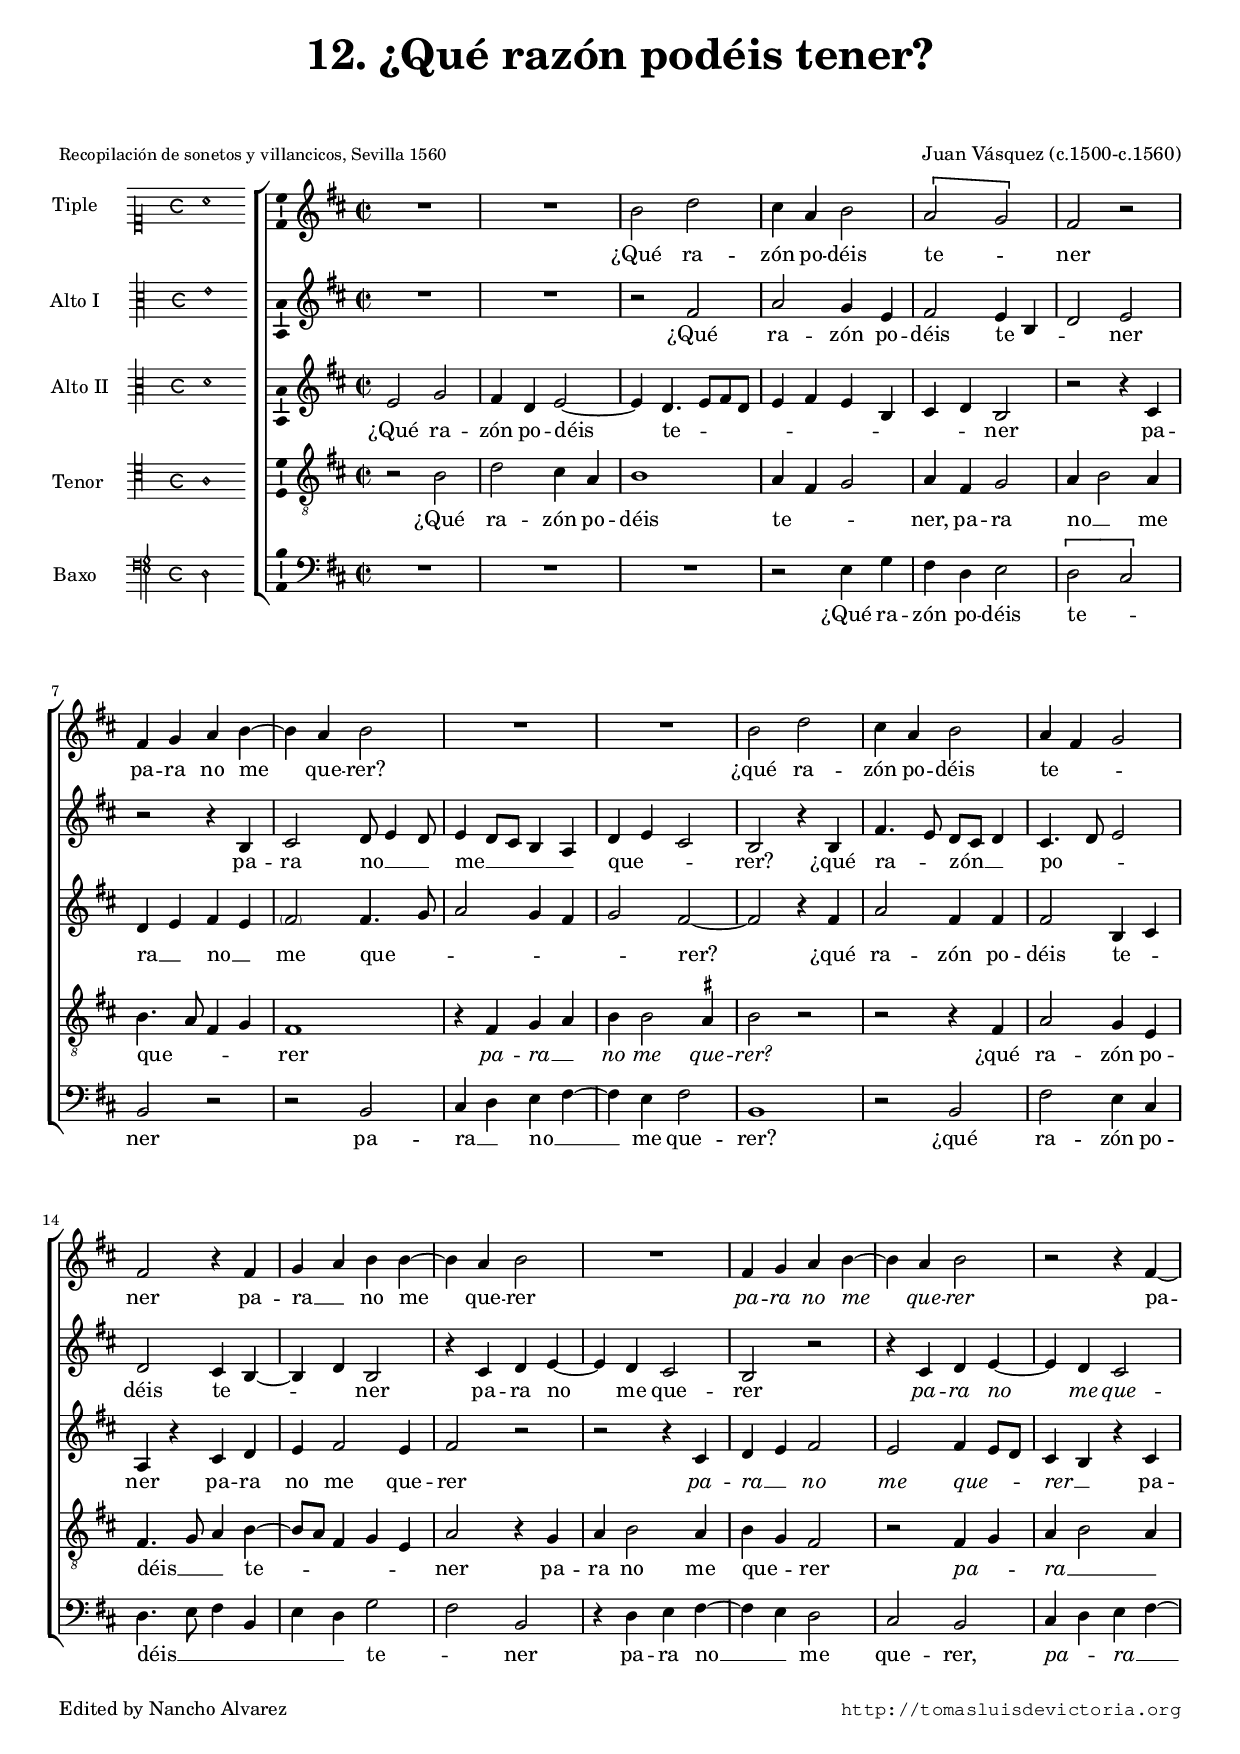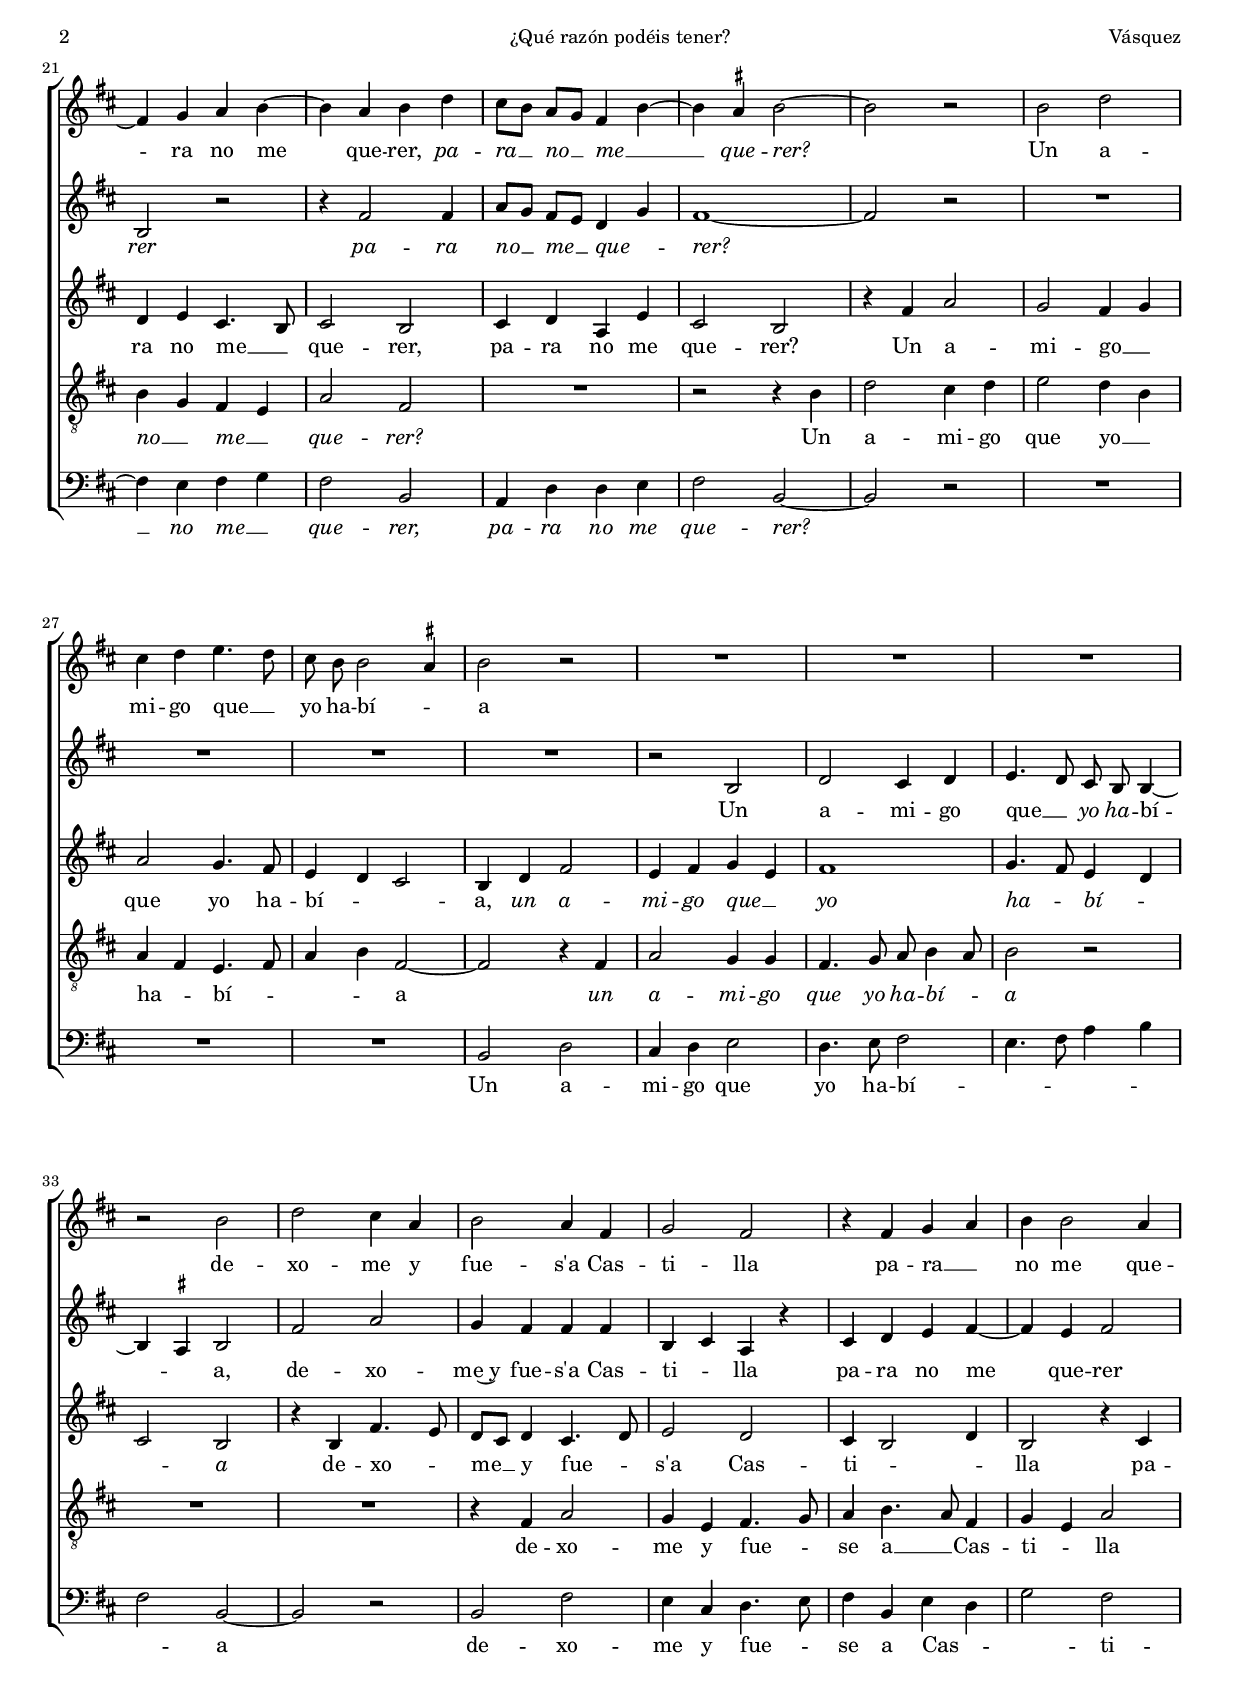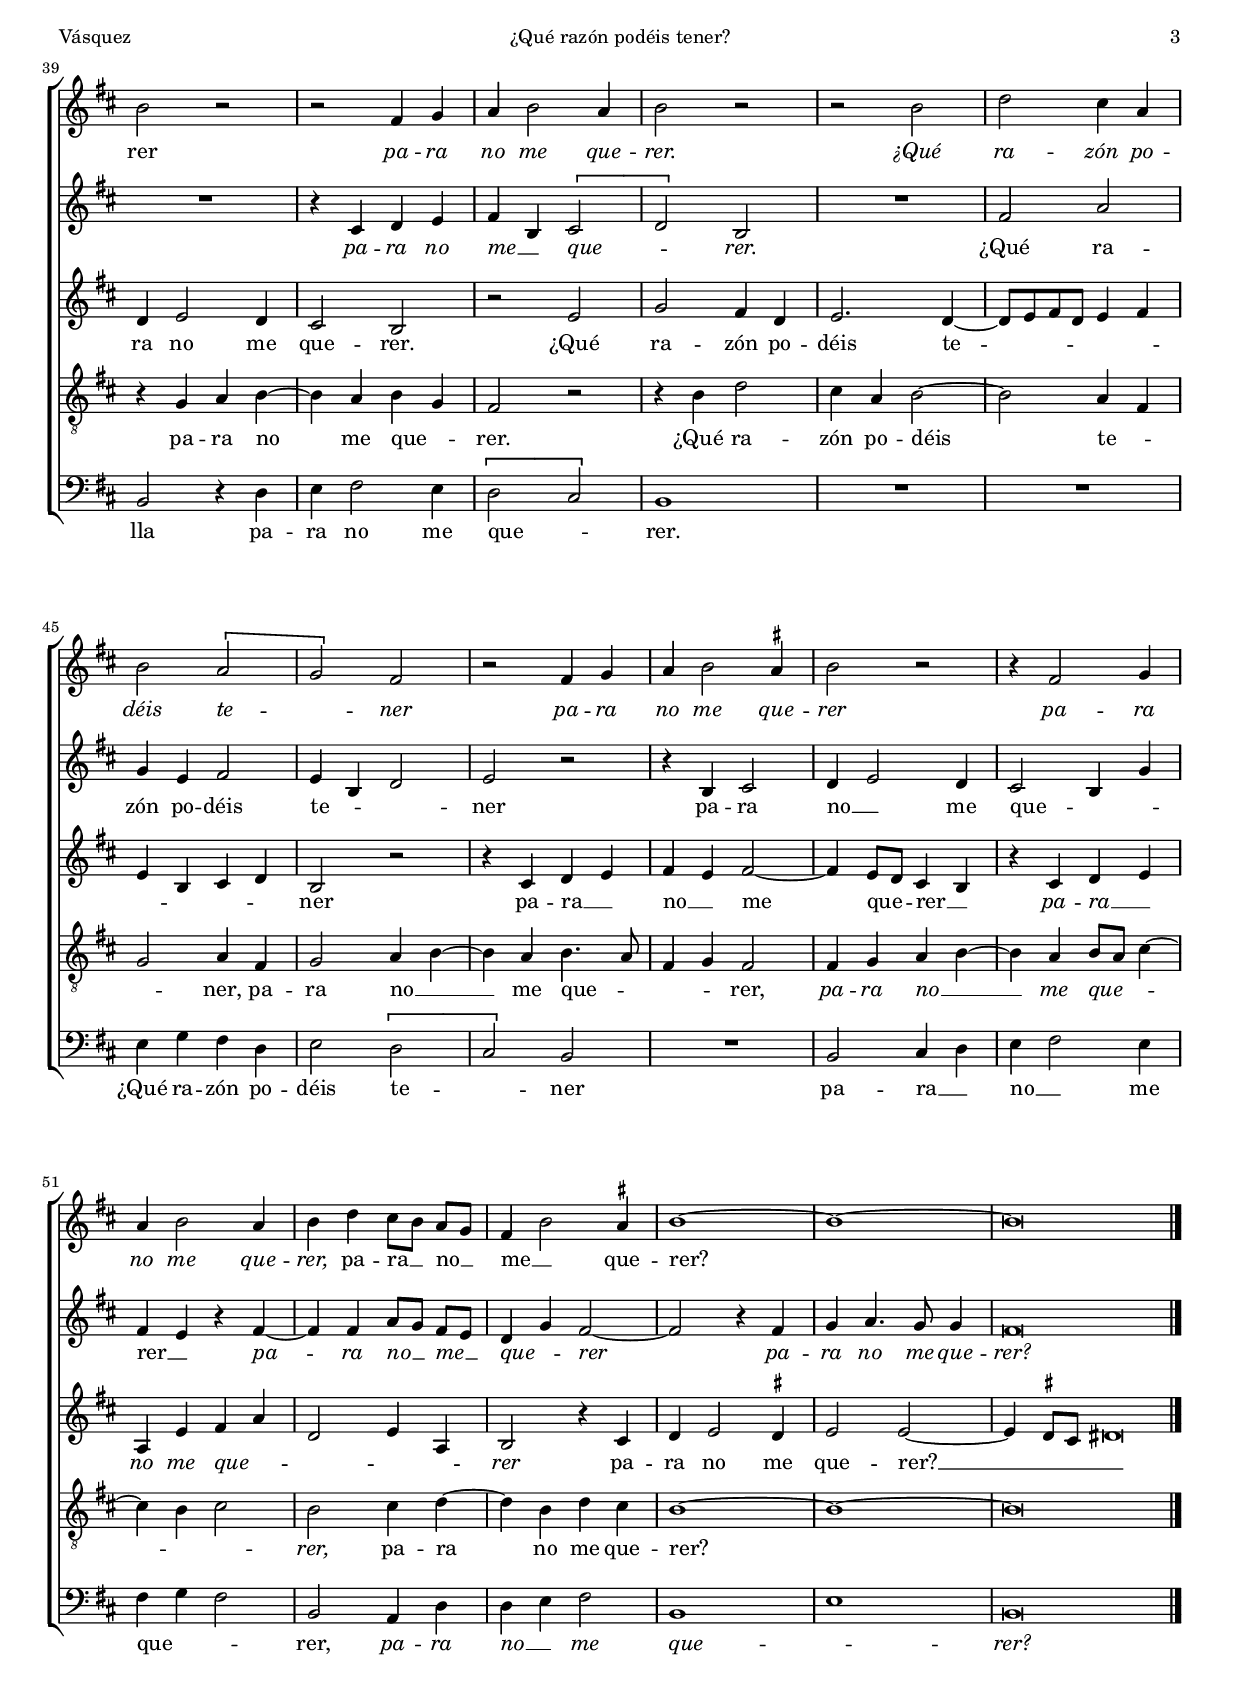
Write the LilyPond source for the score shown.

\version "2.18.0"

#(set-default-paper-size "a4")
#(set-global-staff-size 16.6)
#(ly:set-option 'point-and-click #f)
%mobile -s14.3 -i3.1

italicas=\override LyricText.font-shape = #'italic
rectas=\override LyricText.font-shape = #'upright
ss=\once \set suggestAccidentals = ##t
incipitwidth = 20
mtempo={\tempo 4 = 100}
mtempob={\tempo 4 = 50}

htitle="¿Qué razón podéis tener?"
hcomposer="Vásquez"

\header {
	title=\markup{\fontsize #3 "12. ¿Qué razón podéis tener?"}
	%subtitle=\markup{""}
	subsubtitle=\markup{\null \vspace #2 }
        composer = \markup{"Juan Vásquez (c.1500-c.1560)"}
        pdfauthor=\composer
        %opus="(-)"
	poet=\markup{\smaller "Recopilación de sonetos y villancicos, Sevilla 1560"} 
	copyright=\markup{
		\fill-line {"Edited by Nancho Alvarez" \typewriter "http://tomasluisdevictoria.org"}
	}
%	tagline=""
}

global={\key c \major \time 2/2
        \skip 1*56 \bar "|."
}


cantus=\relative c''{
	R1*2
	a2 c
	b4 g a2
	\[g2 f\]
	e2 r
	e4 f g a ~
	a g a2 % \ss ?
	R1*2
	a2 c
	b4 g a2
	g4 e f2
	e2 r4 e
	f4 g a a ~
	a g a2
	R1
	e4 f g a ~
	a g a2
	r2 r4 e ~
	e f g a ~
	a g a c
	b8[ a] g[ f] e4 a ~
	a \ss gis a2 ~
	a r
	a c
	b4 c d4. c8
	b8 \noBeam a a2 \ss gis4
	a2 r
	R1*3
	r2 a
	c2 b4 g
	a2 g4 e
	f2 e
	r4 e f g
	a a2 g4
	a2 r
	r2 e4 f 
	g a2 g4 % \ss ?
	a2 r
	r a
	c b4 g
	a2 \[g
	f\] e
	r2 e4 f
	g a2 \ss gis4
	a2 r
	r4 e2 f4
	g a2 g4
	a4 c b8[ a] g[ f]
	e4 a2 \ss gis4
	a1 ~
	a ~
	a\breve*1/2
}

altus=\relative c'{
	R1*2
	r2 e
	g2 f4 d
	e2 d4 a
	c2 d
	r2 r4 a
	b2 c8 d4 c8
	d4 c8 b a4 g
	c d b2
	a r4 a
	e'4. d8 c b c4
	b4. c8 d2
	c2 b4 a ~
	a c a2
	r4 b c d ~
	d c b2
	a2 r
	r4 b c d ~
	d c b2
	a2 r
	r4 e'2 e4
	g8[ f] e[ d] c4 f
	e1 ~
	e2 r
	R1*4
	r2 a,
	c2 b4 c
	d4. c8 b \noBeam a a4 ~
	a \ss gis4 a2
	e'2 g
	f4 e e e
	a,4 b g r
	b4 c d e ~
	e d e2
	R1
	r4 b c d
	e a, \[b2
	c\] a
	R1
	e'2 g
	f4 d e2
	d4 a c2
	d r
	r4 a b2
	c4 d2 c4
	b2 a4 f'
	e d r e ~
	e e g8[ f] e[ d]
	c4 f e2 ~
	e r4 e
	f4 g4. f8 f4
	e\breve*1/2
}

altusdos=\relative c'{
	 d2 f
	 e4 c d2 ~
	 d4 c4. d8 e c
	 d4 e d a
	 b c a2
	 r2 r4 b
	 c d e d
	 \parenthesize e2 e4. f8 % falta en el original
	 g2 f4 e
	 f2 e ~
	 e r4 e
	 g2 e4 e
	 e2 a,4 b
	 g4 r b c
	 d e2 d4
	 e2 r
	 r r4 b
	 c d e2
	 d e4 d8 c
	 b4 a r4 b
	 c d b4. a8
	 b2 a
	 b4 c g d'
	 b2 a
	 r4 e' g2
	 f e4 f
	 g2 f4. e8
	 d4 c b2
	 a4 c e2
	 d4 e f d
	 e1
	 f4. e8 d4 c
	 b2 a
	 r4 a e'4. d8
	 c b c4 b4. c8
	 d2 c
	 b4 a2 c4
	 a2 r4 b
	 c4 d2 c4
	 b2 a
	 r2 d
	 f e4 c
	 d2. c4 ~
	 c8 d e c d4 e
	 d a b c
	 a2 r
	 r4 b c d
	 e4 d e2 ~
	 e4 d8 c b4 a
	 r4 b c d
	 g, d' e g
	 c,2 d4 g,
	 a2 r4 b
	 c d2 \ss cis4
	 d2 d ~
	 d4 \ss cis8 b \mtempob cis!\breve*1/4
}

tenor=\relative c'{
	r2 a
	c b4 g
	a1
	g4 e f2
	g4 e f2
	g4 a2 g4
	a4. g8 e4 f
	e1
	r4 e f g
	a a2 \ss gis4
	a2 r
	r2 r4 e
	g2 f4 d
	e4. f8 g4 a ~
	a8 g e4 f d
	g2 r4 f
	g a2 g4
	a4 f e2
	r e4 f
	g a2 g4
	a4 f e d
	g2 e
	R1
	r2 r4 a
	c2 b4 c
	d2 c4 a
	g e d4. e8
	g4 a e2 ~
	e r4 e
	g2 f4 f
	e4. f8 g a4 g8
	a2 r
	R1*2
	r4 e g2
	f4 d e4. f8
	g4 a4. g8 e4
	f4 d g2
	r4 f g a ~
	a4 g a f
	e2 r
	r4 a c2
	b4 g a2 ~
	a g4 e
	f2 g4 e
	f2 g4 a ~
	a g a4. g8
	e4 f e2
	e4 f g a ~
	a g a8 g b4 ~ % sic ?
	b4 a b2
	a2 b4 c ~
	c4 a c b
	a1 ~
	a ~
	a\breve*1/2
}

bassus=\relative c{
	R1*3
	r2 d4 f
	e c d2
	\[c2 b\]
	a2 r
	r a
	b4 c d e ~
	e d e2
	a,1
	r2 a
	e'2 d4 b
	c4. d8 e4 a,
	d c f2
	e a,
	r4 c d4 e ~
	e d c2
	b2 a
	b4 c d e ~
	e d e f
	e2 a,
	g4 c c d
	e2 a, ~
	a r
	R1*3
	a2 c
	b4 c d2
	c4. d8 e2
	d4. e8 g4 a
	e2 a, ~
	a r
	a e'
	d4 b c4. d8
	e4 a, d c
	f2 e
	a, r4 c
	d4 e2 d4
	\[c2 b\]
	a1
	R1*2
	d4 f e c
	d2 \[c 
	b\] a
	R1
	a2 b4 c
	d4 e2 d4
	e4 f e2
	a, g4 c
	c4 d e2
	a,1
	d
	a\breve*1/2
}

textocantus=\lyricmode{
¿Qué ra -- zón po -- déis te -- _ ner
pa -- ra no me que -- rer?
¿qué ra -- zón po -- déis te -- _ _ ner
pa -- ra __ _ no me que -- rer 
\italicas
pa -- ra no me que -- rer
\rectas
pa -- ra no me que -- rer,
\italicas
pa -- ra __ _ no __ _ me __ _ que -- rer?
\rectas
Un a -- mi -- go que __ _ yo ha -- bí -- _ a
de -- xo -- me y fue -- s'a Cas -- ti -- lla % fuese a
pa -- ra __ _ no me que -- rer
\italicas
pa -- ra no me que -- rer.
¿Qué ra -- zón po -- déis te -- _ ner
pa -- ra no me que -- rer
\italicas
pa -- ra no me que -- rer,
\rectas
pa -- ra __ _ no __ _ me __ _ que -- rer?
}

textoaltus=\lyricmode{
¿Qué ra -- zón po -- déis te -- _ _ ner
pa -- ra no __ _ _ me __ _ _ _ _ que -- _ _ rer?
¿qué ra -- _ zón __ _ _ po -- _ _ déis te -- _ _ ner
pa -- ra no me que -- rer
\italicas
pa -- ra no me que -- rer
pa -- ra no __ _ me __ _ que -- _ rer?
\rectas
Un a -- mi -- go que __ _ \italicas yo ha -- \rectas bí -- _ a, % yo ha -- _
de -- xo -- me~y fue -- s'a Cas -- ti -- _ lla
pa -- ra no me que -- rer
\italicas
pa -- ra no me __ _ que -- _ rer.
\rectas
¿Qué ra -- zón po -- déis te -- _ _ ner
pa -- ra no __ _ me que -- _ _ rer __ _
\italicas
pa -- ra no __ _ me __ _ que -- _ rer
pa -- ra no me que -- rer?
}

textoaltusdos=\lyricmode{
¿Qué ra -- zón po -- déis te -- _ _ _ _ _ _ _ _ _ ner
pa -- ra __ _ no __ _ me que -- _ _ _ _ _ rer?
¿qué ra -- zón po -- déis te -- _ ner
pa -- ra no me que -- rer
\italicas
pa -- ra __ _ no me que -- _ _ rer __ _ 
\rectas
pa -- ra no me __ _ que -- rer,
pa -- ra no me que -- rer?
\rectas
Un a -- mi -- go __ _ que yo ha -- bí -- _ _ a,
\italicas
un a -- mi -- go que __ _ yo ha -- _ bí -- _ _ a
\rectas
de -- xo -- _ me __ _ y fue -- _ s'a Cas -- ti -- _ _ lla
pa -- ra no me que -- rer.
¿Qué ra -- zón po -- déis te -- _ _ _ _ _ _ _ _ _ ner
pa -- ra __ _ no __ _ me que -- _ rer __ _
\italicas
pa -- ra __ _ no me que -- _ _ _ _ rer
\rectas
pa -- ra no me que -- rer? __ _ _ _ 
}

textotenor=\lyricmode{
¿Qué ra -- zón po -- déis te -- _ _ ner,
pa -- ra no __ _ me que -- _ _ _ rer
\italicas
pa -- ra __ _ no me que -- rer?
\rectas
¿qué ra -- zón po -- déis __ _ _ te -- _ _ _ _ ner
pa -- ra no me que -- _ rer
\italicas
pa -- _ ra __ _ _ no __ _ me __ _ que -- rer?
\rectas
Un a -- mi -- go que yo __ _ ha -- _ bí -- _ _ _ a
\italicas
un a -- mi -- go que yo ha -- bí -- _ a
\rectas
de -- xo -- me y fue -- _ se a __ _ Cas -- ti -- _ lla
pa -- ra no me que -- _ rer.
¿Qué ra -- zón po -- déis te -- _ _ ner,
pa -- ra no __ _ me que -- _ _ _ rer,
\italicas
pa -- ra no __ _ me que -- _ _ _ _ rer,
\rectas
pa -- ra no me que -- rer?
}

textobassus=\lyricmode{
¿Qué ra -- zón po -- déis te -- _ ner
pa -- ra __ _ no __ _ me que -- rer?
¿qué ra -- zón po -- déis __ _ _ _ _ _ te -- _ ner
pa -- ra no __ _ me que -- rer,
\italicas
pa -- _ ra __ _ no me __ _ que -- rer,
pa -- ra no me que -- rer?
\rectas
Un a -- mi -- go que yo ha -- bí -- _ _ _ _ _ a
de -- xo -- me y fue -- _ se a Cas -- _ _ ti -- lla
pa -- ra no me que -- _ rer.
¿Qué ra -- zón po -- déis te -- _ ner
pa -- ra __ _ no __ _ me que -- _ _ rer,
\italicas
pa -- ra no __ _ me que -- _ rer?
}


incipitcantus=\markup{
	\score{
		{ 
		\set Staff.instrumentName="Tiple     "
		\override NoteHead.style = #'neomensural
		\override Staff.TimeSignature.style = #'neomensural
		\cadenzaOn 
		\clef "petrucci-c1"
		\key c \major
		\time 4/4
		a'1
		} 

	\layout { line-width=\incipitwidth indent = 0 }
	}
}

incipitaltus=\markup{
	\score{
		{ 
		\set Staff.instrumentName="Alto I     " 
		\override NoteHead.style = #'neomensural 
		\override Staff.TimeSignature.style = #'neomensural
		\cadenzaOn 
		\clef "petrucci-c3"
		\key c \major
		\time 4/4
                e'1 
		} 
	\layout { line-width=\incipitwidth indent = 0 }
	}
}

incipitaltusdos=\markup{
	\score{
		{ 
		\set Staff.instrumentName="Alto II   " % Quinta Parte
		\override NoteHead.style = #'neomensural
		\override Staff.TimeSignature.style = #'neomensural
		\cadenzaOn 
		\clef "petrucci-c3"
		\key c \major
		\time 4/4
		d'1
		} 

	\layout { line-width=\incipitwidth indent = 0 }
	}
}


incipittenor=\markup{
	\score{
		{ 
		\set Staff.instrumentName="Tenor    "
		\override NoteHead.style = #'neomensural 
		\override Staff.TimeSignature.style = #'neomensural
		\cadenzaOn 
		\clef "petrucci-c4"
		\key c \major
		\time 4/4
                a1
		} 
	\layout { line-width=\incipitwidth indent=0 }
	}
}

incipitbassus=\markup{
	\score{
		{ 
		\set Staff.instrumentName="Baxo     "
		\override NoteHead.style = #'neomensural
		\override Staff.TimeSignature.style = #'neomensural
		\cadenzaOn 
		\clef "petrucci-f4"
		\key c \major
		\time 4/4
                d2*2
		} 
	\layout { line-width=\incipitwidth indent = 0 }
	}
}

%\layout {
%       \context {\Voice
%               \remove Ligature_bracket_engraver
%               \consists Mensural_ligature_engraver
%       }
%       line-width=\incipitwidth
%       indent = 0
%}

\score {\transpose c' d'{
\new ChoirStaff<<

	\new Staff <<\global
	\new Voice="v1" {
		\set Staff.instrumentName=\incipitcantus
		\clef "treble"
		\cantus }
	\new Lyrics \lyricsto "v1" {\textocantus }
	>>

	\new Staff <<\global
	\new Voice="v2" {
		\set Staff.instrumentName=\incipitaltus
		\clef "treble"
		\altus }
	\new Lyrics \lyricsto "v2" {\textoaltus }
	>>

	\new Staff <<\global
	\new Voice="v5" {
		\set Staff.instrumentName=\incipitaltusdos
		\clef "treble"
		\altusdos }
	\new Lyrics \lyricsto "v5" {\textoaltusdos }
	>>

	\new Staff <<\global
	\new Voice="v3" {
		\set Staff.instrumentName=\incipittenor
		\clef "G_8"
		\tenor }
	\new Lyrics \lyricsto "v3" {\textotenor }
	>>

	\new Staff <<\global
	\new Voice="v4" {
		\set Staff.instrumentName=\incipitbassus
		\clef "bass"
		\bassus }
	\new Lyrics \lyricsto "v4" {\textobassus }
	>>
	
>>

	} % transpose

\layout{ 
	\context {\Lyrics 
		\override VerticalAxisGroup.staff-affinity = #UP
		\override VerticalAxisGroup.nonstaff-relatedstaff-spacing =
			#'((basic-distance . 0) (minimum-distance . 0) (padding . .6))
		\override LyricText.font-size = #1.2
		\override LyricHyphen.minimum-distance = #0.5
	}
	\context {\Score 
		tempoHideNote = ##t
		\override BarNumber.padding = #2 
	}
	\context {\Voice 
		%melismaBusyProperties = #'()
		%autoBeaming = ##f
	}
	\context {\Staff 
                %\RemoveEmptyStaves
                %\override VerticalAxisGroup.remove-first = ##t
		\override VerticalAxisGroup.staff-staff-spacing =
			#'((basic-distance . 11) (minimum-distance . 0) (padding . 1))
		\consists Ambitus_engraver 
		\override LigatureBracket.padding = #1
	}
}

%\midi { \mtempo }

}


\paper{
	evenHeaderMarkup=\markup  \fill-line { \fromproperty #'page:page-number-string \htitle \hcomposer }
	oddHeaderMarkup= \markup  \fill-line { \on-the-fly #not-first-page \hcomposer \on-the-fly #not-first-page \htitle \on-the-fly #not-first-page \fromproperty #'page:page-number-string }
	%system-count=20
	%page-count = 8
	systems-per-page = 3
	ragged-last-bottom = ##f
	indent=3.5\cm
	system-system-spacing =
	#'((basic-distance . 20) (minimum-distance . 0) (padding . 5))
	top-system-spacing = % header
	#'((basic-distance . 9) (minimum-distance . 0) (padding . 0))
	last-bottom-spacing = % footer
	#'((basic-distance . 13) (minimum-distance . 0) (padding . 0))
	markup-system-spacing.padding = #1.5
}
